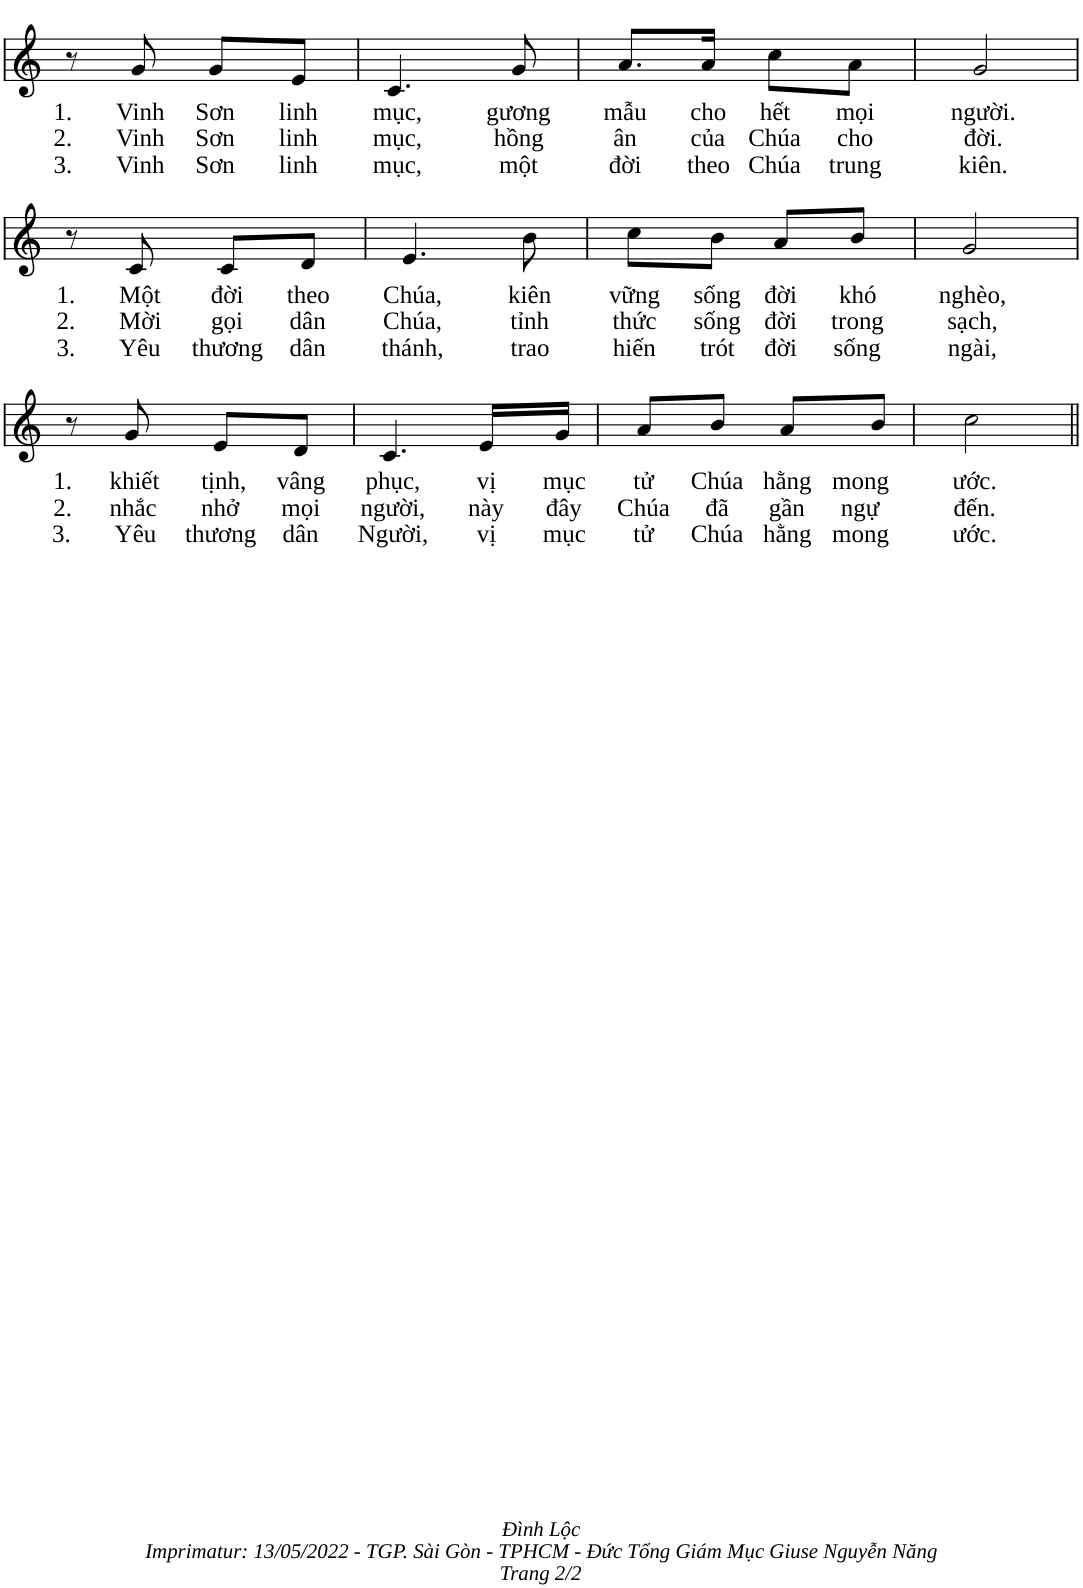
**kern	**kern	**text	**text	**text
*part1	*part1	*part1	*part1	*part1
*staff2	*staff1	*staff1	*staff1	*staff1
*I"Piano	*	*	*	*
*I'Pno.	*	*	*	*
!!LO:PB:g=z
*clefG2	*clefG2	*	*	*
*k[]	*k[]	*	*	*
*M2/4	*M2/4	*	*	*
=20	=20	=20	=20	=20
2r	8r	.	.	.
!	!	!LO:LY:b	!LO:LY:b	!LO:LY:b
.	8g/	1. Vinh	2. Vinh	3. Vinh
!	!	!LO:LY:b	!LO:LY:b	!LO:LY:b
.	8g/L	Sơn	Sơn	Sơn
!	!	!LO:LY:b	!LO:LY:b	!LO:LY:b
.	8e/J	linh	linh	linh
=21	=21	=21	=21	=21
!	!	!LO:LY:b	!LO:LY:b	!LO:LY:b
2r	4.c/	mục,	mục,	mục,
!	!	!LO:LY:b	!LO:LY:b	!LO:LY:b
.	8g/	gương	hồng	một
=22	=22	=22	=22	=22
!	!	!LO:LY:b	!LO:LY:b	!LO:LY:b
2r	8.a/L	mẫu	ân	đời
!	!	!LO:LY:b	!LO:LY:b	!LO:LY:b
.	16a/Jk	cho	của	theo
!	!	!LO:LY:b	!LO:LY:b	!LO:LY:b
.	8cc\L	hết	Chúa	Chúa
!	!	!LO:LY:b	!LO:LY:b	!LO:LY:b
.	8a\J	mọi	cho	trung
=23	=23	=23	=23	=23
!	!	!LO:LY:b	!LO:LY:b	!LO:LY:b
2r	2g/	người.	đời.	kiên.
!!LO:LB:g=z
=24	=24	=24	=24	=24
2r	8r	.	.	.
!	!	!LO:LY:b	!LO:LY:b	!LO:LY:b
.	8c/	1. Một	2. Mời	3. Yêu
!	!	!LO:LY:b	!LO:LY:b	!LO:LY:b
.	8c/L	đời	gọi	thương
!	!	!LO:LY:b	!LO:LY:b	!LO:LY:b
.	8d/J	theo	dân	dân
=25	=25	=25	=25	=25
!	!	!LO:LY:b	!LO:LY:b	!LO:LY:b
2r	4.e/	Chúa,	Chúa,	thánh,
!	!	!LO:LY:b	!LO:LY:b	!LO:LY:b
.	8b\	kiên	tỉnh	trao
=26	=26	=26	=26	=26
!	!	!LO:LY:b	!LO:LY:b	!LO:LY:b
2r	8cc\L	vững	thức	hiến
!	!	!LO:LY:b	!LO:LY:b	!LO:LY:b
.	8b\J	sống	sống	trót
!	!	!LO:LY:b	!LO:LY:b	!LO:LY:b
.	8a/L	đời	đời	đời
!	!	!LO:LY:b	!LO:LY:b	!LO:LY:b
.	8b/J	khó	trong	sống
=27	=27	=27	=27	=27
!	!	!LO:LY:b	!LO:LY:b	!LO:LY:b
2r	2g/	nghèo,	sạch,	ngài,
!!LO:LB:g=z
=28	=28	=28	=28	=28
2r	8r	.	.	.
!	!	!LO:LY:b	!LO:LY:b	!LO:LY:b
.	8g/	1. khiết	2. nhắc	3. Yêu
!	!	!LO:LY:b	!LO:LY:b	!LO:LY:b
.	8e/L	tịnh,	nhở	thương
!	!	!LO:LY:b	!LO:LY:b	!LO:LY:b
.	8d/J	vâng	mọi	dân
=29	=29	=29	=29	=29
!	!	!LO:LY:b	!LO:LY:b	!LO:LY:b
2r	4.c/	phục,	người,	Người,
!	!	!LO:LY:b	!LO:LY:b	!LO:LY:b
.	16e/LL	vị	này	vị
!	!	!LO:LY:b	!LO:LY:b	!LO:LY:b
.	16g/JJ	mục	đây	mục
=30	=30	=30	=30	=30
!	!	!LO:LY:b	!LO:LY:b	!LO:LY:b
2r	8a/L	tử	Chúa	tử
!	!	!LO:LY:b	!LO:LY:b	!LO:LY:b
.	8b/J	Chúa	đã	Chúa
!	!	!LO:LY:b	!LO:LY:b	!LO:LY:b
.	8a/L	hằng	gần	hằng
!	!	!LO:LY:b	!LO:LY:b	!LO:LY:b
.	8b/J	mong	ngự	mong
=31	=31	=31	=31	=31
!	!	!LO:LY:b	!LO:LY:b	!LO:LY:b
2r	2cc\	ước.	đến.	ước.
=||	=||	=||	=||	=||
*-	*-	*-	*-	*-
